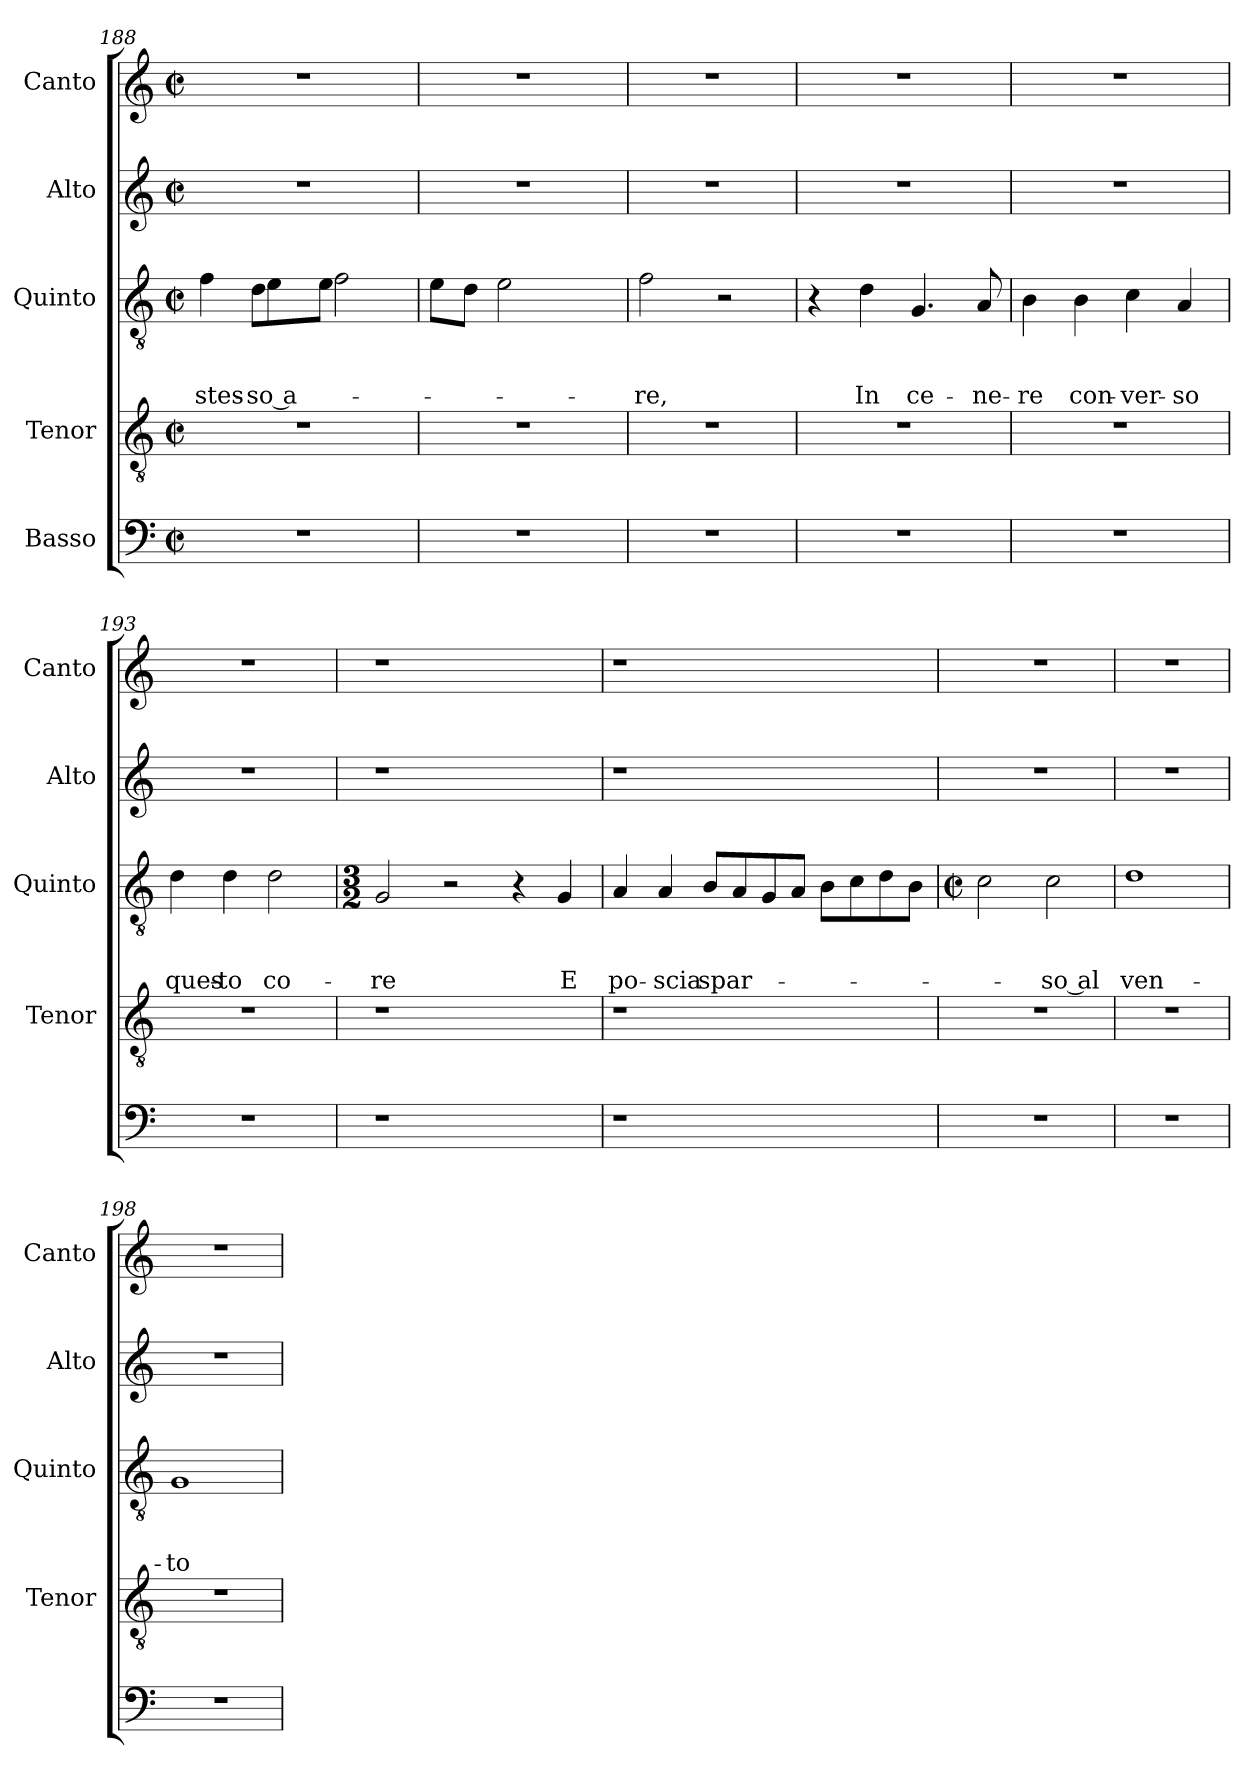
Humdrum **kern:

**kern	**kern	**kern	**text	**text	**text	**kern	**kern
*part5	*part4	*part3	*part3	*part3	*part3	*part2	*part1
*staff5	*staff4	*staff3	*staff3	*staff3	*staff3	*staff2	*staff1
*I"Basso	*I"Tenor	*I"Quinto	*	*	*	*I"Alto	*I"Canto
*	*I'Tenor	*I'Quinto	*	*	*	*I'Alto	*I'Canto
*clefF4	*clefGv2	*clefGv2	*	*	*	*clefG2	*clefG2
*k[]	*k[]	*k[]	*	*	*	*k[]	*k[]
*C:	*C:	*C:	*	*	*	*C:	*C:
*M2/2	*M2/2	*M2/2	*	*	*	*M2/2	*M2/2
*met(c|)	*met(c|)	*met(c|)	*	*	*	*met(c|)	*met(c|)
=188	=188	=188	=188	=188	=188	=188	=188
!	!	!	!	!	!LO:LY:b	!	!
*	*	*^	*	*	*	*	*
1r	1r	4f\	4ryy	.	.	-stes-	1r	1r
!	!	!	!	!	!	!LO:LY:b	!	!
!	!	!	!	!	!	!LO:LY:b:rj	!	!
.	.	8d\L	4e\	.	.	-so a-	.	.
.	.	8ryy	.	.	.	.	.	.
.	.	8e\J	2f\	.	.	.	.	.
.	.	4.ryy	.	.	.	.	.	.
*	*	*v	*v	*	*	*	*	*
=189	=189	=189	=189	=189	=189	=189	=189
1r	1r	8e\L	.	.	.	1r	1r
.	.	8d\J	.	.	.	.	.
.	.	2e\	.	.	.	.	.
.	.	4ryy	.	.	.	.	.
=190	=190	=190	=190	=190	=190	=190	=190
!	!	!	!	!	!LO:LY:b	!	!
1r	1r	2f\	.	.	-re,	1r	1r
.	.	2r	.	.	.	.	.
=191	=191	=191	=191	=191	=191	=191	=191
1r	1r	4r	.	.	.	1r	1r
!	!	!	!	!	!LO:LY:b	!	!
.	.	4d\	.	.	In	.	.
!	!	!	!	!	!LO:LY:b	!	!
.	.	4.G/	.	.	ce-	.	.
!	!	!	!	!	!LO:LY:b	!	!
.	.	8A/	.	.	-ne-	.	.
!!LO:LB:g=z
=192	=192	=192	=192	=192	=192	=192	=192
!	!	!	!	!	!LO:LY:b	!	!
1r	1r	4B\	.	.	-re	1r	1r
!	!	!	!	!	!LO:LY:b	!	!
.	.	4B\	.	.	con-	.	.
!	!	!	!	!	!LO:LY:b	!	!
.	.	4c\	.	.	-ver-	.	.
!	!	!	!	!	!LO:LY:b	!	!
.	.	4A/	.	.	-so	.	.
=193	=193	=193	=193	=193	=193	=193	=193
!	!	!	!	!	!LO:LY:b	!	!
1r	1r	4d\	.	.	ques-	1r	1r
!	!	!	!	!	!LO:LY:b	!	!
.	.	4d\	.	.	-to	.	.
!	!	!	!	!	!LO:LY:b	!	!
.	.	2d\	.	.	co-	.	.
=194	=194	=194	=194	=194	=194	=194	=194
*	*	*M3/2	*	*	*	*	*
!	!	!	!	!	!LO:LY:b	!	!
1r	1r	2G/	.	.	-re	1r	1r
.	.	2r	.	.	.	.	.
2ryy	2ryy	4r	.	.	.	2ryy	2ryy
!	!	!	!	!	!LO:LY:b	!	!
.	.	4G/	.	.	E	.	.
=195	=195	=195	=195	=195	=195	=195	=195
!	!	!	!	!	!LO:LY:b	!	!
1r	1r	4A/	.	.	po-	1r	1r
!	!	!	!	!	!LO:LY:b	!	!
.	.	4A/	.	.	-scia	.	.
!	!	!	!	!	!LO:LY:b	!	!
.	.	8B/L	.	.	spar-	.	.
.	.	8A/	.	.	.	.	.
.	.	8G/	.	.	.	.	.
.	.	8A/J	.	.	.	.	.
2ryy	2ryy	8B\L	.	.	.	2ryy	2ryy
.	.	8c\	.	.	.	.	.
.	.	8d\	.	.	.	.	.
.	.	8B\J	.	.	.	.	.
=196	=196	=196	=196	=196	=196	=196	=196
*	*	*M2/2	*	*	*	*	*
*	*	*met(c|)	*	*	*	*	*
1r	1r	2c\	.	.	.	1r	1r
!	!	!	!	!	!LO:LY:b:rj	!	!
.	.	2c\	.	.	-so al	.	.
=197	=197	=197	=197	=197	=197	=197	=197
!	!	!	!	!	!LO:LY:b	!	!
1r	1r	1d	.	.	ven-	1r	1r
=198	=198	=198	=198	=198	=198	=198	=198
!	!	!	!	!	!LO:LY:b	!	!
1r	1r	1G	.	.	-to	1r	1r
=	=	=	=	=	=	=	=
*-	*-	*-	*-	*-	*-	*-	*-
